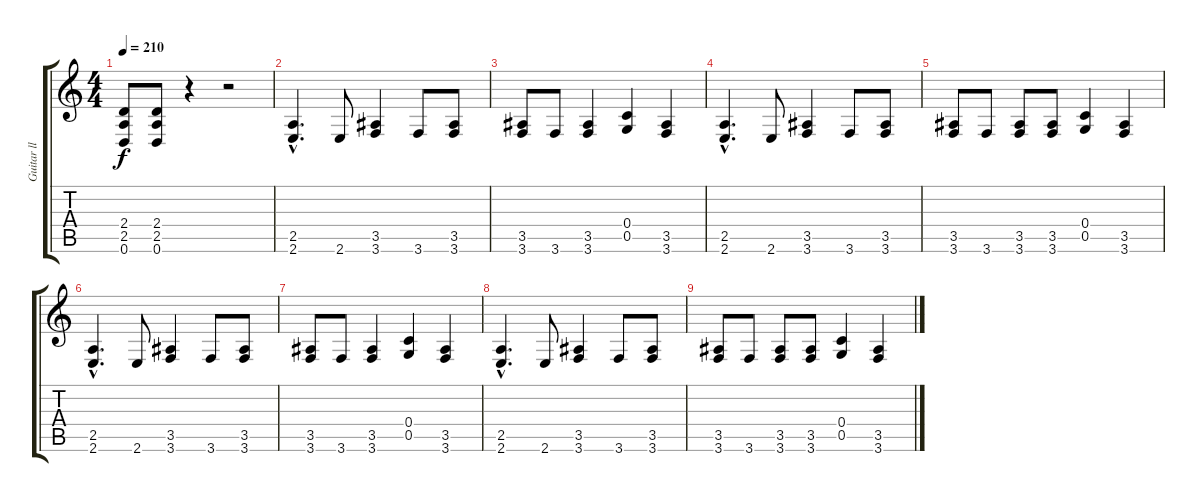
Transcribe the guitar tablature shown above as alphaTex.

\track ("Guitar ll" "Guitar ll") {instrument distortionguitar}
\staff {score tabs}
\tuning (D4 A3 F3 C3 G2 D2) {hide}
\ts (4 4)
\tempo 210
\clef g2
\ks c
(2.4 2.5 0.6).8{dy f} (2.4 2.5 0.6).8 r.4 r.2 |
(2.5{hac} 2.6{hac}).4{d} 2.6.8 (3.5 3.6).4 3.6.8 (3.5 3.6).8 |
(3.5 3.6).8 3.6.8 (3.5 3.6).4 (0.4 0.5).4 (3.5 3.6).4 |
(2.5{hac} 2.6{hac}).4{d} 2.6.8 (3.5 3.6).4 3.6.8 (3.5 3.6).8 |
(3.5 3.6).8 3.6.8 (3.5 3.6).8 (3.5 3.6).8 (0.4 0.5).4 (3.5 3.6).4 |
(2.5{hac} 2.6{hac}).4{d} 2.6.8 (3.5 3.6).4 3.6.8 (3.5 3.6).8 |
(3.5 3.6).8 3.6.8 (3.5 3.6).4 (0.4 0.5).4 (3.5 3.6).4 |
(2.5{hac} 2.6{hac}).4{d} 2.6.8 (3.5 3.6).4 3.6.8 (3.5 3.6).8 |
(3.5 3.6).8 3.6.8 (3.5 3.6).8 (3.5 3.6).8 (0.4 0.5).4 (3.5 3.6).4
